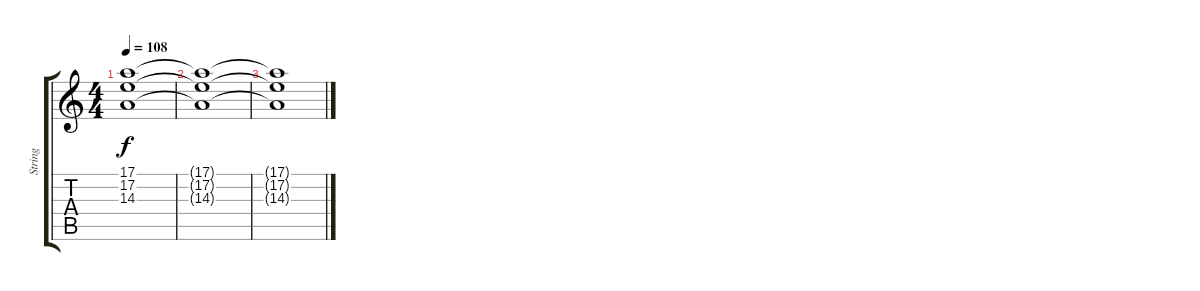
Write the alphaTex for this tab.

\track ("String" "String") {instrument stringensemble1}
\staff {score tabs}
\tuning (E4 B3 G3 D3 A2 E2) {hide}
\ts (4 4)
\tempo 108
\clef g2
\ks c
(17.1 17.2 14.3).1{dy f} |
(17.1{t} 17.2{t} 14.3{t}).1 |
(17.1{t} 17.2{t} 14.3{t}).1
